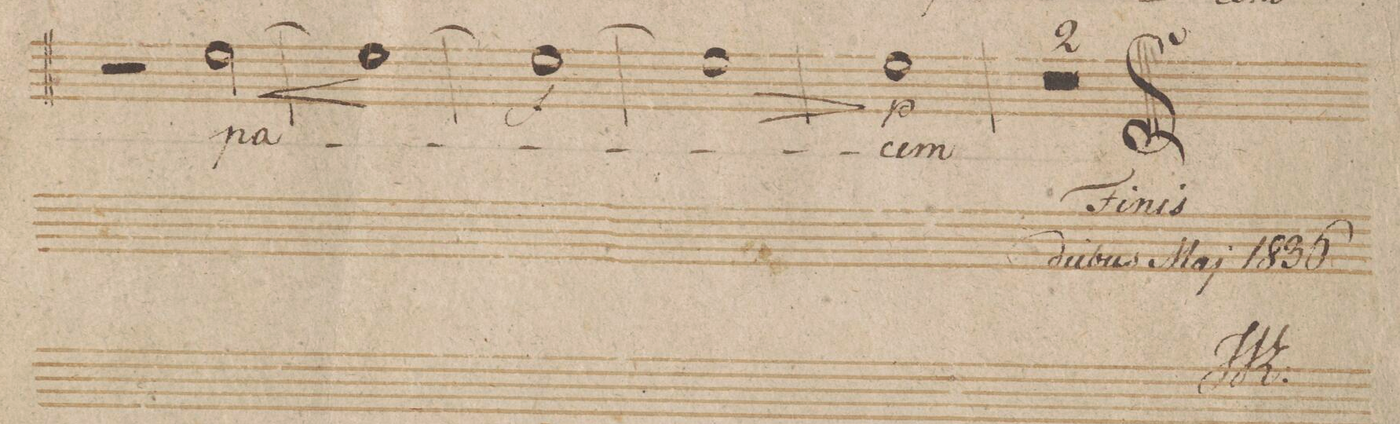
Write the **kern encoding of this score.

**kern	**text	**dynam
*I"Alto.	*	*
*clefC3	*	*
*k[b-]	*	*
*met(c|)	*	*
*M2/2	*	*
2r	.	.
[2f\	pa-	.
.	.	<
=104	=104	=104
1f\_	.	.
.	.	[
=105	=105	=105
1f\_	.	f
=106	=106	=106
1f\]	.	.
.	.	>
=107	=107	=107
1f\	-cem	]p
=108	=108	=108
0r	.	.
=109	=109	=109
==	==	==
*-	*-	*-
